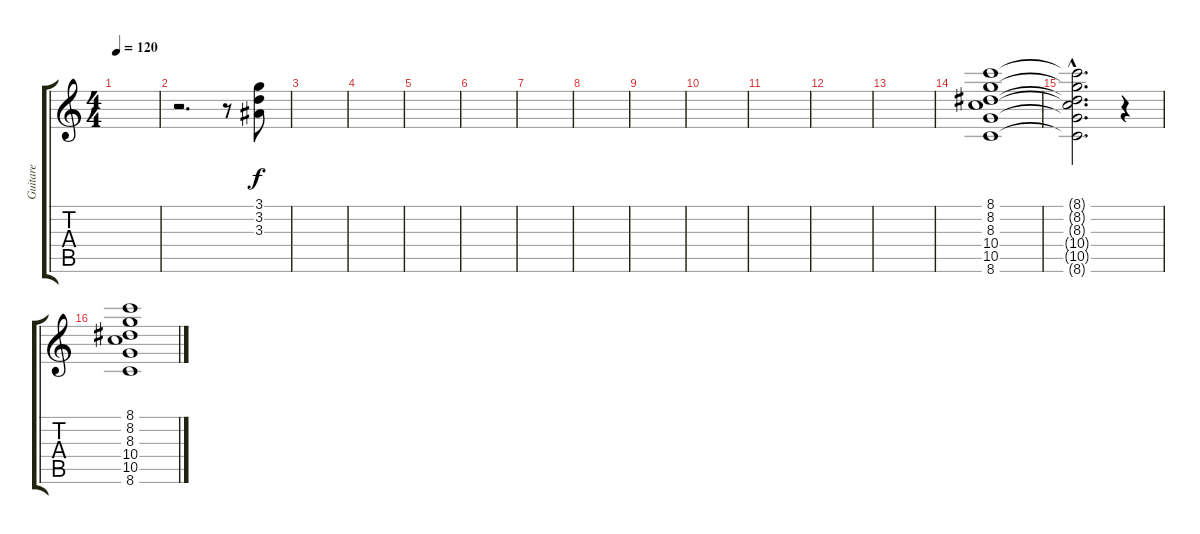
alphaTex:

\track ("Guitare" "Guitare") {instrument electricguitarclean}
\staff {score tabs}
\tuning (E4 B3 G3 D3 A2 E2) {hide}
\ts (4 4)
\tempo 120
\clef g2
\ks c
|
r.2{d} r.8 (3.1 3.2 3.3).8 |
|
|
|
|
|
|
|
|
|
|
|
(8.1 8.2 8.3 10.4 10.5 8.6).1 |
(8.1{hac t} 8.2{hac t} 8.3{hac t} 10.4{hac t} 10.5{hac t} 8.6{hac t}).2{d} r.4 |
(8.1 8.2 8.3 10.4 10.5 8.6).1
